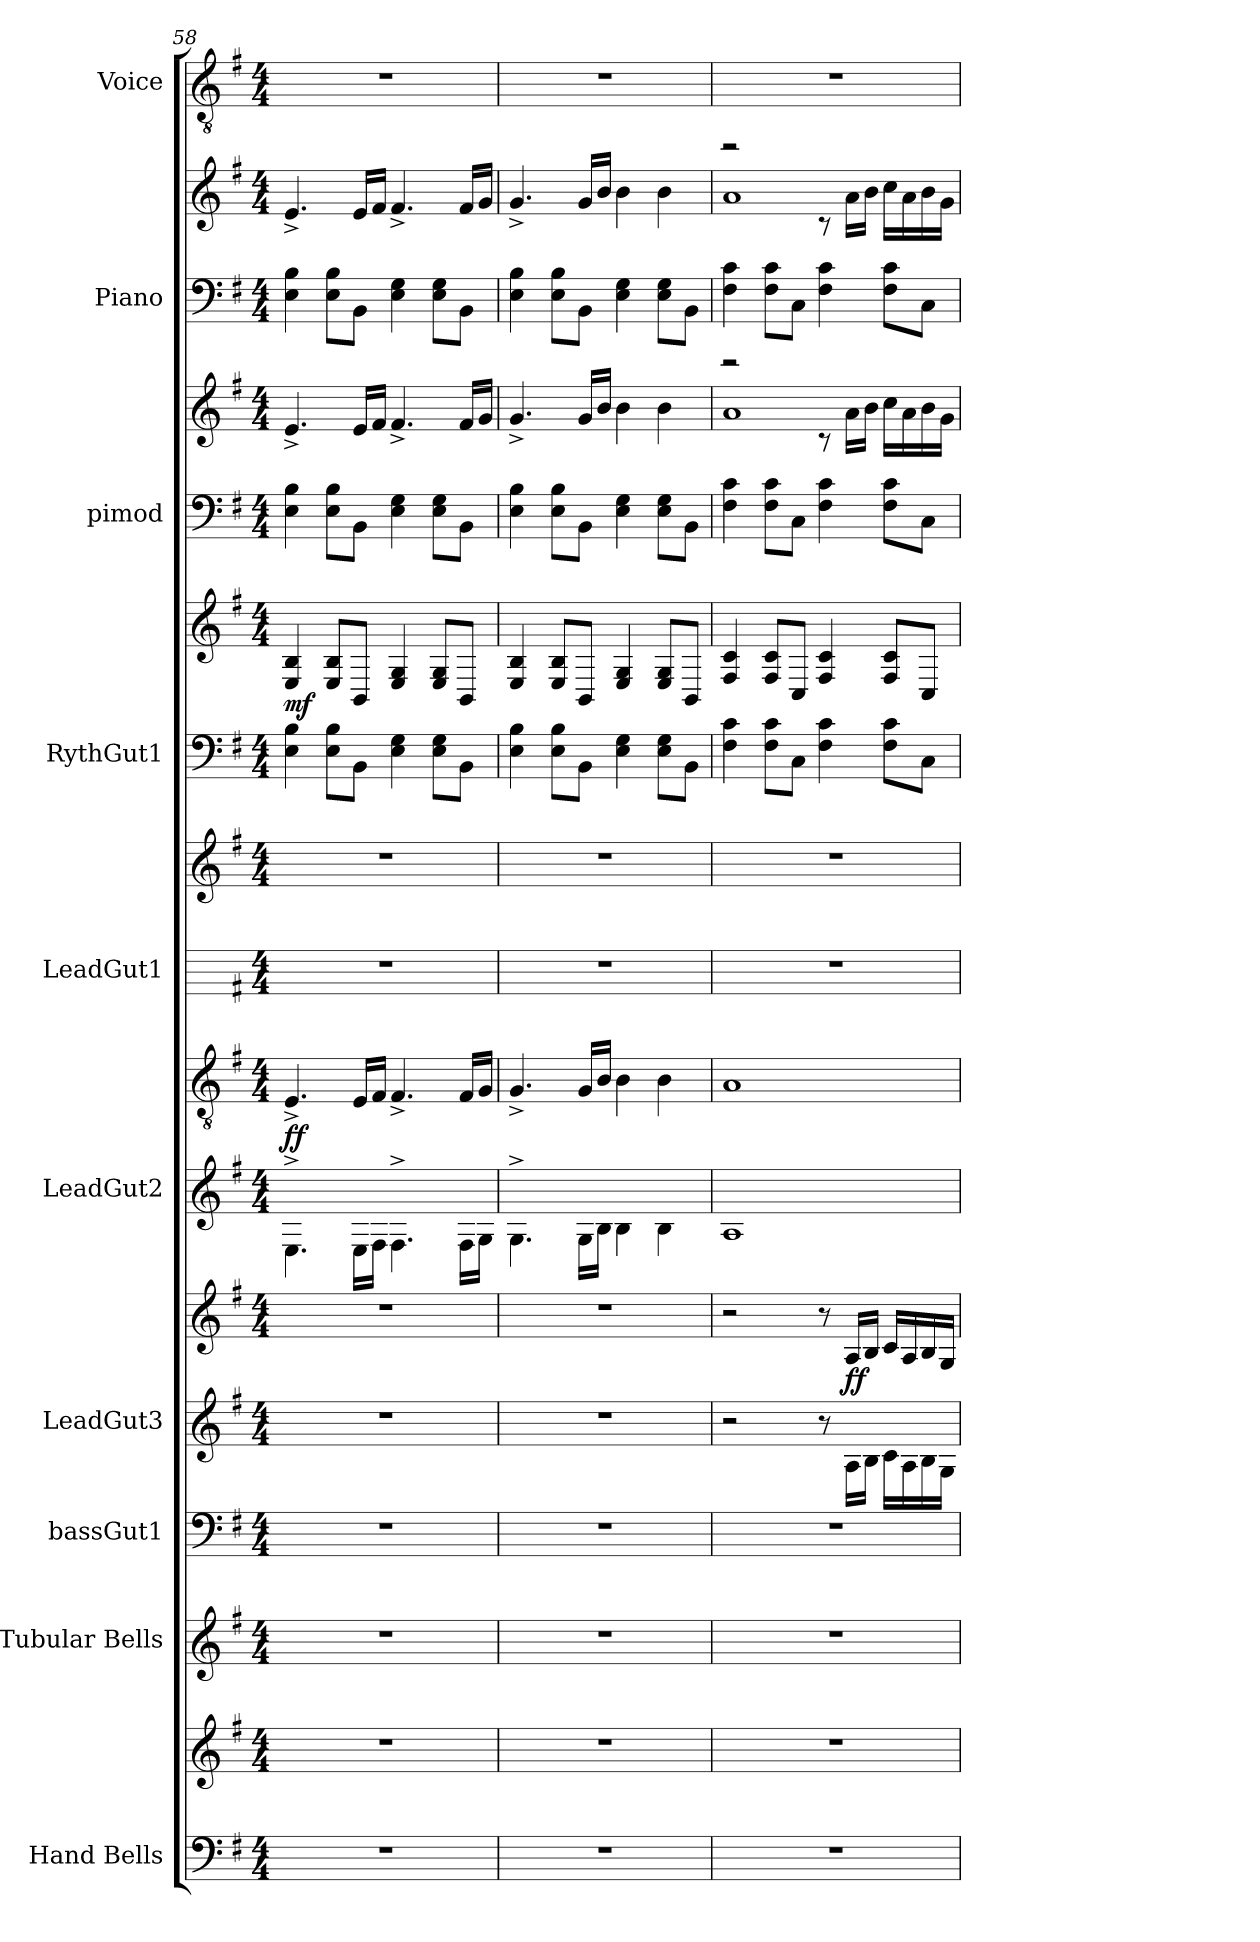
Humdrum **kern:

**kern	**kern	**kern	**kern	**kern	**kern	**dynam	**kern	**kern	**dynam	**kern	**kern	**kern	**kern	**dynam	**kern	**kern	**dynam	**kern	**kern	**dynam	**kern
*part10	*part10	*part9	*part8	*part7	*part7	*part7	*part6	*part6	*part6	*part5	*part5	*part4	*part4	*part4	*part3	*part3	*part3	*part2	*part2	*part2	*part1
*staff17	*staff16	*staff15	*staff14	*staff13	*staff12	*staff12/13	*staff11	*staff10	*staff10/11	*staff9	*staff8	*staff7	*staff6	*staff6/7	*staff5	*staff4	*staff4/5	*staff3	*staff2	*staff2/3	*staff1
*I"Hand Bells	*	*I"Tubular Bells	*I"bassGut1	*I"LeadGut3	*	*	*I"LeadGut2	*	*	*I"LeadGut1	*	*I"RythGut1	*	*	*I"pimod	*	*	*I"Piano	*	*	*I"Voice
*I'Ha. Be.	*	*I'Tu. Be.	*I'bassGut1	*I'LeadGut3	*	*	*I'LeadGut2	*	*	*I'LeadGut1	*	*I'RythGut1	*	*	*I'pimod	*	*	*I'Pno.	*	*	*I'Vo.
!!LO:PB:g=z
*clefF4	*clefG2	*clefG2	*clefF4	*	*clefG2	*	*	*clefGv2	*	*	*clefG2	*	*clefG2	*	*clefF4	*clefG2	*	*clefF4	*clefG2	*	*clefGv2
*k[f#]	*k[f#]	*k[f#]	*k[f#]	*k[f#]	*k[f#]	*	*k[f#]	*k[f#]	*	*k[f#]	*k[f#]	*k[f#]	*k[f#]	*	*k[f#]	*k[f#]	*	*k[f#]	*k[f#]	*	*k[f#]
*M4/4	*M4/4	*M4/4	*M4/4	*M4/4	*M4/4	*	*M4/4	*M4/4	*	*M4/4	*M4/4	*M4/4	*M4/4	*	*M4/4	*M4/4	*	*M4/4	*M4/4	*	*M4/4
=58	=58	=58	=58	=58	=58	=58	=58	=58	=58	=58	=58	=58	=58	=58	=58	=58	=58	=58	=58	=58	=58
!	!	!	!	!	!	!	!	!	!LO:DY:b	!	!	!	!	!LO:DY:b	!	!	!LO:DY:b=2	!	!	!	!
!	!	!	!	!	!	!	!	!	!	!	!	!	!	!	!	!	!LO:DY:n=1:b	!	!	!LO:DY:b=2	!
!	!	!	!	!	!	!	!	!	!	!	!	!	!	!	!	!	!	!	!	!LO:DY:n=1:b	!
1r	1r	1r	1r	1r	1r	.	4.E^\	4.E^/	ff	1r	1r	4E\ 4B\	4E/ 4B/	mf	4E\ 4B\	4.e^/	mf f	4E\ 4B\	4.e^/	mf f	1r
.	.	.	.	.	.	.	.	.	.	.	.	8E\ 8B\L	8E/ 8B/L	.	8E\ 8B\L	.	.	8E\ 8B\L	.	.	.
.	.	.	.	.	.	.	16E\LL	16E/LL	.	.	.	8BB\J	8BB/J	.	8BB\J	16e/LL	.	8BB\J	16e/LL	.	.
.	.	.	.	.	.	.	16F#\JJ	16F#/JJ	.	.	.	.	.	.	.	16f#/JJ	.	.	16f#/JJ	.	.
.	.	.	.	.	.	.	4.F#^\	4.F#^/	.	.	.	4E\ 4G\	4E/ 4G/	.	4E\ 4G\	4.f#^/	.	4E\ 4G\	4.f#^/	.	.
.	.	.	.	.	.	.	.	.	.	.	.	8E\ 8G\L	8E/ 8G/L	.	8E\ 8G\L	.	.	8E\ 8G\L	.	.	.
.	.	.	.	.	.	.	16F#\LL	16F#/LL	.	.	.	8BB\J	8BB/J	.	8BB\J	16f#/LL	.	8BB\J	16f#/LL	.	.
.	.	.	.	.	.	.	16G\JJ	16G/JJ	.	.	.	.	.	.	.	16g/JJ	.	.	16g/JJ	.	.
=59	=59	=59	=59	=59	=59	=59	=59	=59	=59	=59	=59	=59	=59	=59	=59	=59	=59	=59	=59	=59	=59
1r	1r	1r	1r	1r	1r	.	4.G^\	4.G^/	.	1r	1r	4E\ 4B\	4E/ 4B/	.	4E\ 4B\	4.g^/	.	4E\ 4B\	4.g^/	.	1r
.	.	.	.	.	.	.	.	.	.	.	.	8E\ 8B\L	8E/ 8B/L	.	8E\ 8B\L	.	.	8E\ 8B\L	.	.	.
.	.	.	.	.	.	.	16G\LL	16G/LL	.	.	.	8BB\J	8BB/J	.	8BB\J	16g/LL	.	8BB\J	16g/LL	.	.
.	.	.	.	.	.	.	16B\JJ	16B/JJ	.	.	.	.	.	.	.	16b/JJ	.	.	16b/JJ	.	.
.	.	.	.	.	.	.	4B\	4B\	.	.	.	4E\ 4G\	4E/ 4G/	.	4E\ 4G\	4b\	.	4E\ 4G\	4b\	.	.
.	.	.	.	.	.	.	4B\	4B\	.	.	.	8E\ 8G\L	8E/ 8G/L	.	8E\ 8G\L	4b\	.	8E\ 8G\L	4b\	.	.
.	.	.	.	.	.	.	.	.	.	.	.	8BB\J	8BB/J	.	8BB\J	.	.	8BB\J	.	.	.
=60	=60	=60	=60	=60	=60	=60	=60	=60	=60	=60	=60	=60	=60	=60	=60	=60	=60	=60	=60	=60	=60
*	*	*	*	*	*	*	*	*	*	*	*	*	*	*	*	*^	*	*	*^	*	*
1r	1r	1r	1r	2r	2r	.	1A	1A	.	1r	1r	4F#\ 4c\	4F#/ 4c/	.	4F#\ 4c\	1a	2rccc	.	4F#\ 4c\	1a	2rccc	.	1r
.	.	.	.	.	.	.	.	.	.	.	.	8F#\ 8c\L	8F#/ 8c/L	.	8F#\ 8c\L	.	.	.	8F#\ 8c\L	.	.	.	.
.	.	.	.	.	.	.	.	.	.	.	.	8C\J	8C/J	.	8C\J	.	.	.	8C\J	.	.	.	.
.	.	.	.	8r	8r	.	.	.	.	.	.	4F#\ 4c\	4F#/ 4c/	.	4F#\ 4c\	.	8r	.	4F#\ 4c\	.	8r	.	.
!	!	!	!	!	!	!LO:DY:b	!	!	!	!	!	!	!	!	!	!	!	!	!	!	!	!	!
.	.	.	.	16A\LL	16A/LL	ff	.	.	.	.	.	.	.	.	.	.	16a\LL	.	.	.	16a\LL	.	.
.	.	.	.	16B\JJ	16B/JJ	.	.	.	.	.	.	.	.	.	.	.	16b\JJ	.	.	.	16b\JJ	.	.
.	.	.	.	16c\LL	16c/LL	.	.	.	.	.	.	8F#\ 8c\L	8F#/ 8c/L	.	8F#\ 8c\L	.	16cc\LL	.	8F#\ 8c\L	.	16cc\LL	.	.
.	.	.	.	16A\	16A/	.	.	.	.	.	.	.	.	.	.	.	16a\	.	.	.	16a\	.	.
.	.	.	.	16B\	16B/	.	.	.	.	.	.	8C\J	8C/J	.	8C\J	.	16b\	.	8C\J	.	16b\	.	.
.	.	.	.	16G\JJ	16G/JJ	.	.	.	.	.	.	.	.	.	.	.	16g\JJ	.	.	.	16g\JJ	.	.
*	*	*	*	*	*	*	*	*	*	*	*	*	*	*	*	*v	*v	*	*	*v	*v	*	*
=	=	=	=	=	=	=	=	=	=	=	=	=	=	=	=	=	=	=	=	=	=
*-	*-	*-	*-	*-	*-	*-	*-	*-	*-	*-	*-	*-	*-	*-	*-	*-	*-	*-	*-	*-	*-
